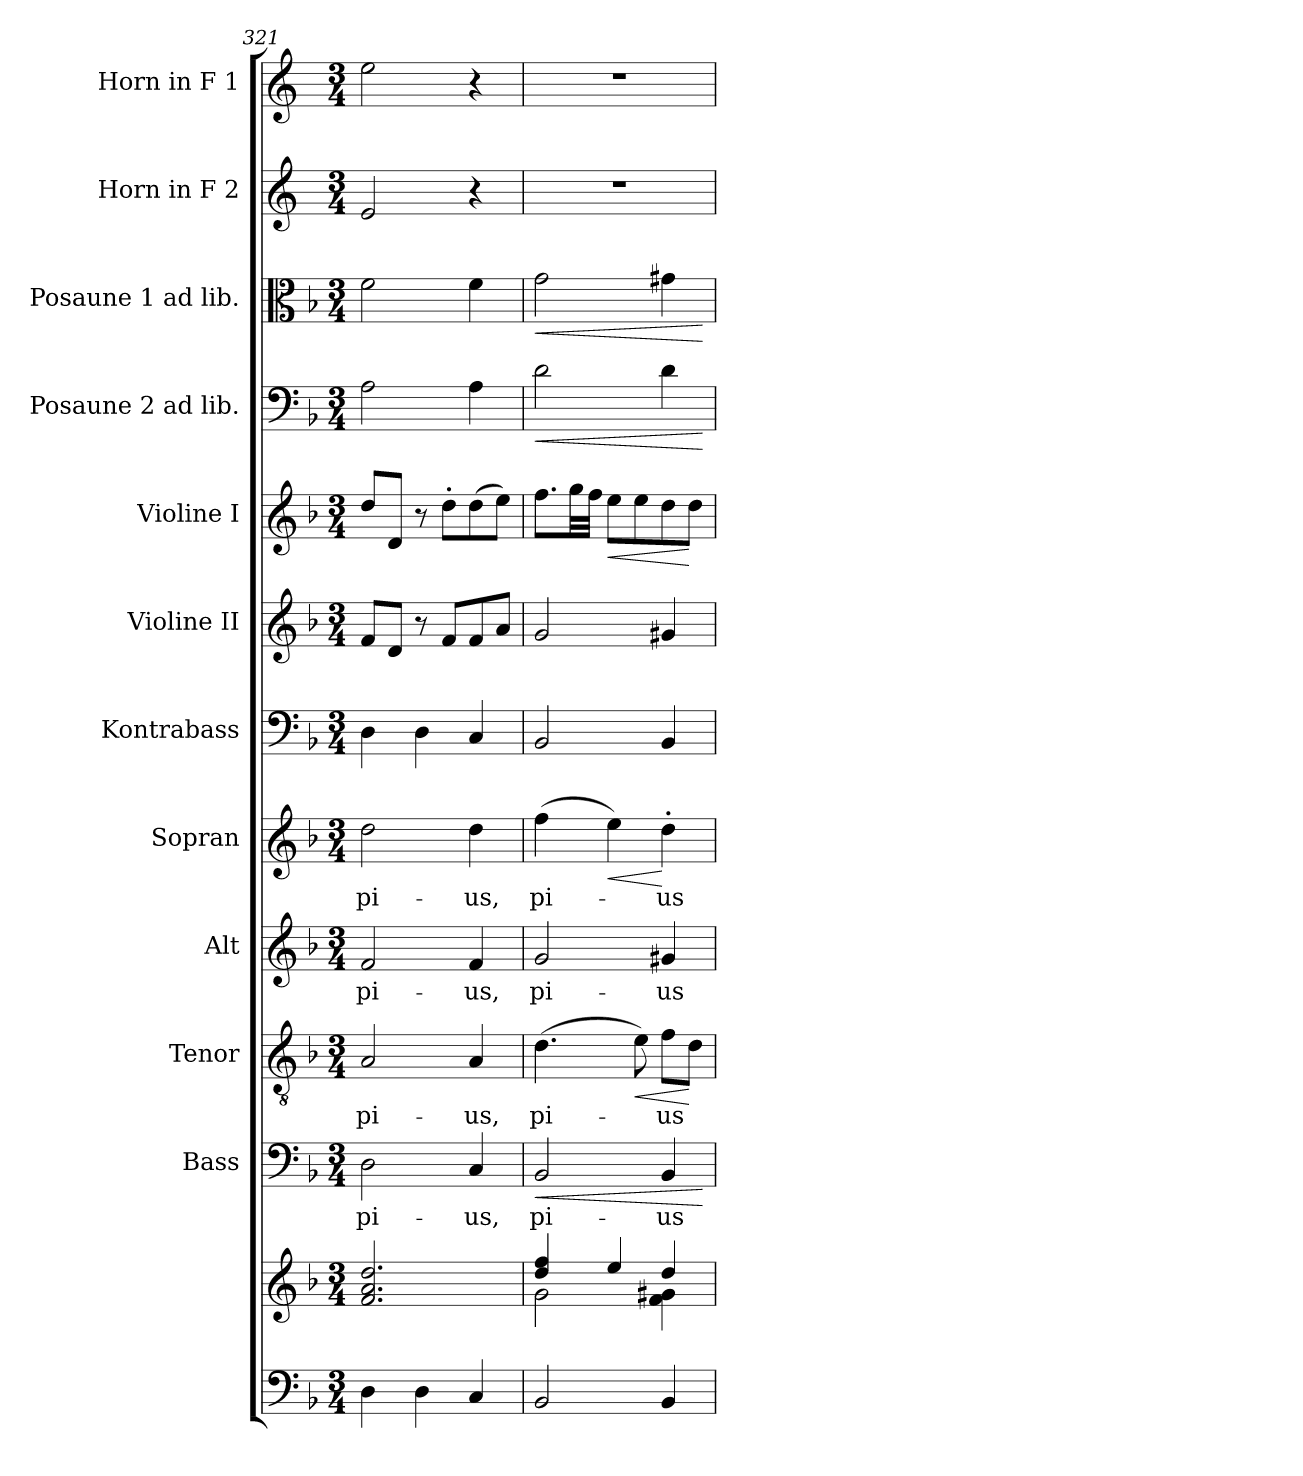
**kern	**kern	**kern	**text	**dynam	**kern	**text	**dynam	**kern	**text	**kern	**text	**dynam	**kern	**kern	**kern	**dynam	**kern	**dynam	**kern	**dynam	**kern	**kern
*part12	*part12	*part11	*part11	*part11	*part10	*part10	*part10	*part9	*part9	*part8	*part8	*part8	*part7	*part6	*part5	*part5	*part4	*part4	*part3	*part3	*part2	*part1
*staff13	*staff12	*staff11	*staff11	*staff11	*staff10	*staff10	*staff10	*staff9	*staff9	*staff8	*staff8	*staff8	*staff7	*staff6	*staff5	*staff5	*staff4	*staff4	*staff3	*staff3	*staff2	*staff1
*	*	*I"Bass	*	*	*I"Tenor	*	*	*I"Alt	*	*I"Sopran	*	*	*I"Kontrabass	*I"Violine II	*I"Violine I	*	*I"Posaune 2 ad lib.	*	*I"Posaune 1 ad lib.	*	*I"Horn in F 2	*I"Horn in F 1
*	*	*I'B.	*	*	*I'T.	*	*	*I'A.	*	*I'S.	*	*	*I'Kb.	*I'Vl. II	*I'Vl. I	*	*I'Pos. 2	*	*I'Pos. 1	*	*I'Hrn. F 2	*I'Hrn. F 1
*clefF4	*clefG2	*clefF4	*	*	*clefGv2	*	*	*clefG2	*	*clefG2	*	*	*clefF4	*clefG2	*clefG2	*	*clefF4	*	*clefC3	*	*clefG2	*clefG2
*	*	*	*	*	*	*	*	*	*	*	*	*	*ITrd7c12	*	*	*	*	*	*	*	*ITrd4c7	*ITrd4c7
*k[b-]	*k[b-]	*k[b-]	*	*	*k[b-]	*	*	*k[b-]	*	*k[b-]	*	*	*k[b-]	*k[b-]	*k[b-]	*	*k[b-]	*	*k[b-]	*	*k[b-]	*k[b-]
*F:	*F:	*F:	*	*	*F:	*	*	*F:	*	*F:	*	*	*F:	*F:	*F:	*	*F:	*	*F:	*	*F:	*F:
*M3/4	*M3/4	*M3/4	*	*	*M3/4	*	*	*M3/4	*	*M3/4	*	*	*M3/4	*M3/4	*M3/4	*	*M3/4	*	*M3/4	*	*M3/4	*M3/4
=321	=321	=321	=321	=321	=321	=321	=321	=321	=321	=321	=321	=321	=321	=321	=321	=321	=321	=321	=321	=321	=321	=321
!	!	!	!LO:LY:b	!	!	!LO:LY:b	!	!	!LO:LY:b	!	!LO:LY:b	!	!	!	!	!	!	!	!	!	!	!
4D\	2.f/ 2.a/ 2.dd/	2D\	pi-	.	2A/	pi-	.	2f/	pi-	2dd\	pi-	.	4DD\	8f/L	8dd/L	.	2A\	.	2f\	.	2A/	2a\
.	.	.	.	.	.	.	.	.	.	.	.	.	.	8d/J	8d/J	.	.	.	.	.	.	.
4D\	.	.	.	.	.	.	.	.	.	.	.	.	4DD\	8r	8r	.	.	.	.	.	.	.
.	.	.	.	.	.	.	.	.	.	.	.	.	.	8f/L	8dd'>\L	.	.	.	.	.	.	.
!	!	!	!LO:LY:b	!	!	!LO:LY:b	!	!	!LO:LY:b	!	!LO:LY:b	!	!	!	!	!	!	!	!	!	!	!
4C/	.	4C/	-us,	.	4A/	-us,	.	4f/	-us,	4dd\	-us,	.	4CC/	8f/	(>8dd\	.	4A\	.	4f\	.	4r	4r
.	.	.	.	.	.	.	.	.	.	.	.	.	.	8a/J	8ee\J)	.	.	.	.	.	.	.
=322	=322	=322	=322	=322	=322	=322	=322	=322	=322	=322	=322	=322	=322	=322	=322	=322	=322	=322	=322	=322	=322	=322
*	*^	*	*	*	*	*	*	*	*	*	*	*	*	*	*	*	*	*	*	*	*	*
!	!	!	!	!LO:LY:b	!LO:HP:b	!	!LO:LY:b	!	!	!LO:LY:b	!	!LO:LY:b	!	!	!	!	!	!	!LO:HP:b	!	!LO:HP:b	!	!
2BB-/	4dd/ 4ff/	2g\	2BB-/	pi-	<	(>4.d\	pi-	.	2g/	pi-	(>4ff\	pi-	.	2BBB-/	2g/	8.ff\L	.	2d\	<	2g\	<	2.r	2.r
.	.	.	.	.	.	.	.	.	.	.	.	.	.	.	.	32gg\LL	.	.	.	.	.	.	.
.	.	.	.	.	.	.	.	.	.	.	.	.	.	.	.	32ff\JJJ	.	.	.	.	.	.	.
!	!	!	!	!	!	!	!	!	!	!	!	!	!LO:HP:b	!	!	!	!LO:HP:b	!	!	!	!	!	!
.	4ee/	.	.	.	.	.	.	.	.	.	4ee\)	.	<	.	.	8ee\L	<	.	.	.	.	.	.
!	!	!	!	!	!	!	!	!LO:HP:b	!	!	!	!	!	!	!	!	!	!	!	!	!	!	!
.	.	.	.	.	.	8e\)	.	<	.	.	.	.	.	.	.	8ee\	.	.	.	.	.	.	.
!	!	!	!	!LO:LY:b	!	!	!LO:LY:b	!	!	!LO:LY:b	!	!LO:LY:b	!	!	!	!	!	!	!	!	!	!	!
4BB-/	4dd/	4f\ 4g#X\	4BB-/	-us	.	8f\L	-us	.	4g#X/	-us	4dd'>\	-us	[	4BBB-/	4g#X/	8dd\	.	4d\	.	4g#X\	.	.	.
.	.	.	.	.	.	8d\J	.	[	.	.	.	.	.	.	.	8dd\J	[	.	.	.	.	.	.
*	*v	*v	*	*	*	*	*	*	*	*	*	*	*	*	*	*	*	*	*	*	*	*	*
.	.	.	.	[	.	.	.	.	.	.	.	.	.	.	.	.	.	[	.	[	.	.
=	=	=	=	=	=	=	=	=	=	=	=	=	=	=	=	=	=	=	=	=	=	=
*-	*-	*-	*-	*-	*-	*-	*-	*-	*-	*-	*-	*-	*-	*-	*-	*-	*-	*-	*-	*-	*-	*-
